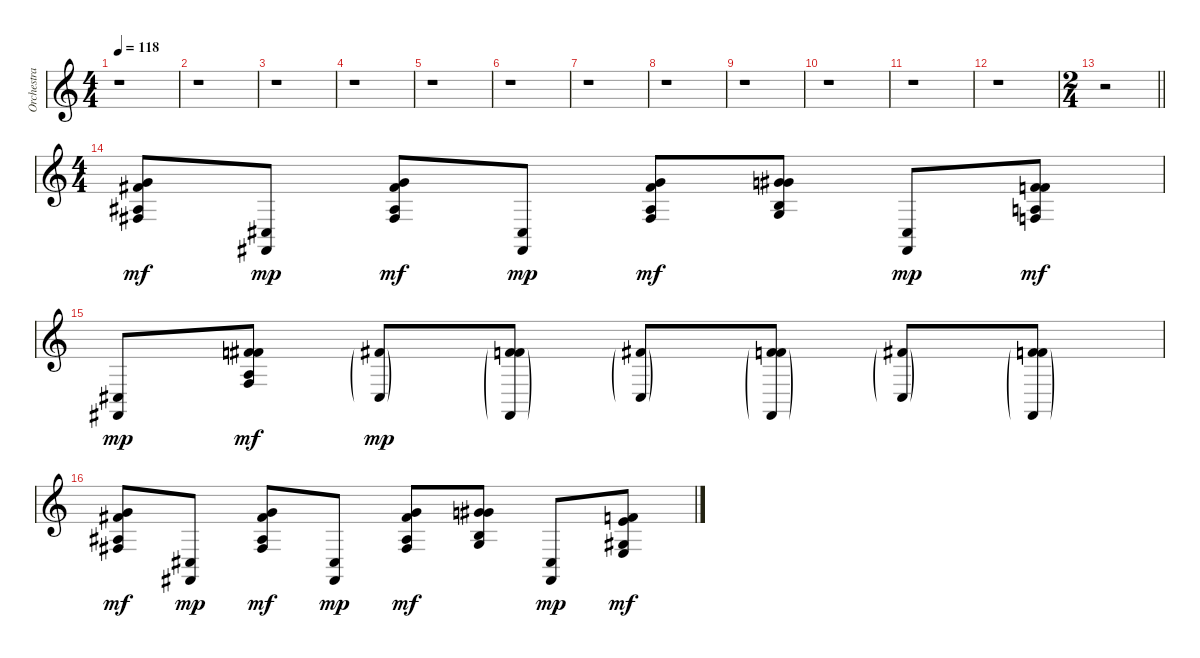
\track ("Orchestra Hits" "Orchestra ") {instrument orchestrahit}
\staff {score}
\tuning (E4 B3 G3 D3 A2 E2) {hide}
\ts (4 4)
\tempo 118
\clef g2
\ks c
r.1{dy mf} |
r.1 |
r.1 |
r.1 |
r.1 |
r.1 |
r.1 |
r.1 |
r.1 |
r.1 |
r.1 |
r.1 |
\ts (2 4)
\barLineRight lightlight
r.2 |
\ts (4 4)
(3.1 7.2 3.3 4.4).8 (4.5 2.6).8{dy mp} (3.1 7.2 3.3 4.4).8{dy mf} (4.5 2.6).8{dy mp} (3.1 7.2 3.3 4.4).8{dy mf} (4.1 8.2 4.3 5.4).8 (4.5 2.6).8{dy mp} (2.1 6.2 2.3 3.4).8{dy mf} |
(4.5 2.6).8{dy mp} (2.1 6.2 2.3 3.4).8{dy mf} (2.1{g} 4.5{g}).8{dy mp} (2.1{g} 6.2{g} 2.6{g}).8 (2.1{g} 4.5{g}).8 (2.1{g} 6.2{g} 2.6{g}).8 (2.1{g} 4.5{g}).8 (2.1{g} 6.2{g} 2.6{g}).8 |
(3.1 7.2 3.3 4.4).8{dy mf} (4.5 2.6).8{dy mp} (3.1 7.2 3.3 4.4).8{dy mf} (4.5 2.6).8{dy mp} (3.1 7.2 3.3 4.4).8{dy mf} (4.1 8.2 4.3 5.4).8 (4.5 2.6).8{dy mp} (1.1 5.2 1.3 2.4).8{dy mf}
